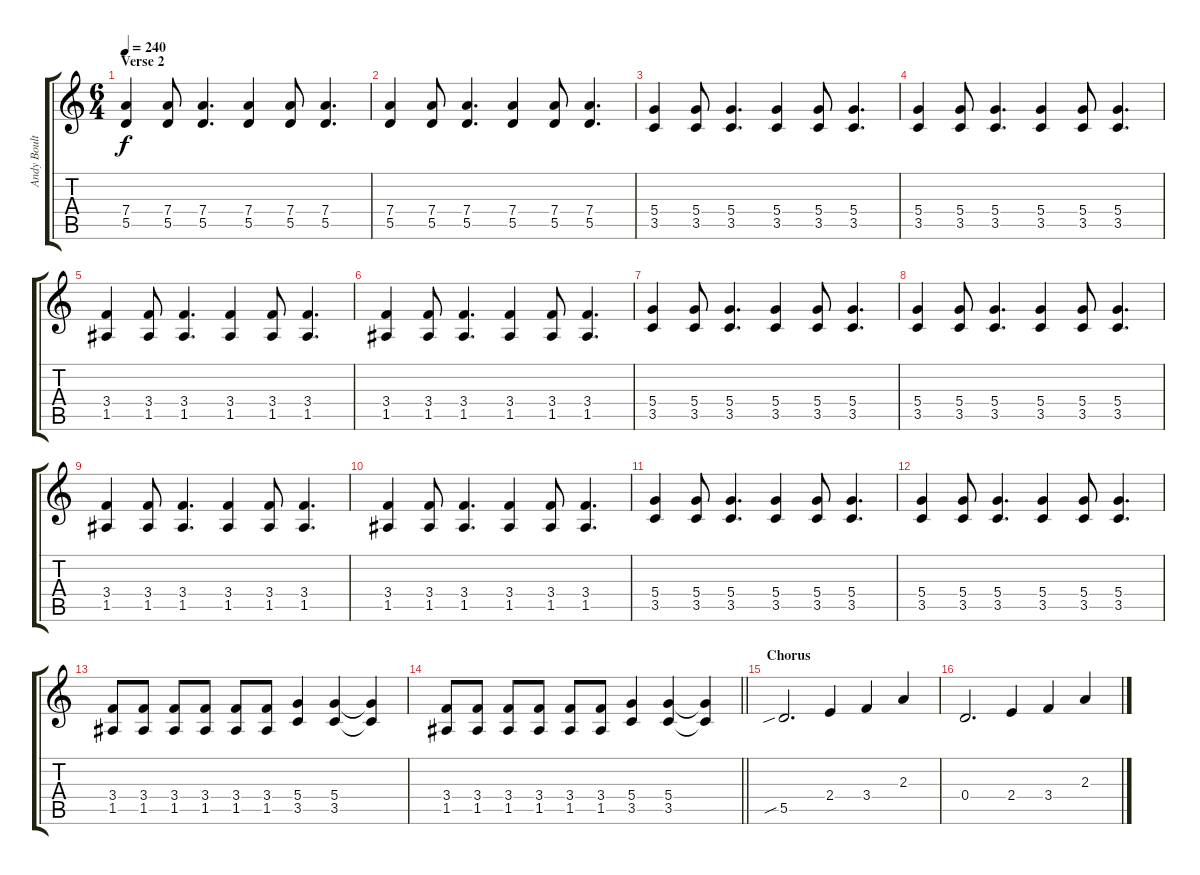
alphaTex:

\track ("Andy Boulton" "Andy Boult") {instrument distortionguitar}
\staff {score tabs}
\tuning (E4 B3 G3 D3 A2 E2) {hide}
\ts (6 4)
\section ("" "Verse 2")
\tempo 240
\clef g2
\ks c
(7.4 5.5).4{dy f} (7.4 5.5).8 (7.4 5.5).4{d} (7.4 5.5).4 (7.4 5.5).8 (7.4 5.5).4{d} |
(7.4 5.5).4 (7.4 5.5).8 (7.4 5.5).4{d} (7.4 5.5).4 (7.4 5.5).8 (7.4 5.5).4{d} |
(5.4 3.5).4 (5.4 3.5).8 (5.4 3.5).4{d} (5.4 3.5).4 (5.4 3.5).8 (5.4 3.5).4{d} |
(5.4 3.5).4 (5.4 3.5).8 (5.4 3.5).4{d} (5.4 3.5).4 (5.4 3.5).8 (5.4 3.5).4{d} |
(3.4 1.5).4 (3.4 1.5).8 (3.4 1.5).4{d} (3.4 1.5).4 (3.4 1.5).8 (3.4 1.5).4{d} |
(3.4 1.5).4 (3.4 1.5).8 (3.4 1.5).4{d} (3.4 1.5).4 (3.4 1.5).8 (3.4 1.5).4{d} |
(5.4 3.5).4 (5.4 3.5).8 (5.4 3.5).4{d} (5.4 3.5).4 (5.4 3.5).8 (5.4 3.5).4{d} |
(5.4 3.5).4 (5.4 3.5).8 (5.4 3.5).4{d} (5.4 3.5).4 (5.4 3.5).8 (5.4 3.5).4{d} |
(3.4 1.5).4 (3.4 1.5).8 (3.4 1.5).4{d} (3.4 1.5).4 (3.4 1.5).8 (3.4 1.5).4{d} |
(3.4 1.5).4 (3.4 1.5).8 (3.4 1.5).4{d} (3.4 1.5).4 (3.4 1.5).8 (3.4 1.5).4{d} |
(5.4 3.5).4 (5.4 3.5).8 (5.4 3.5).4{d} (5.4 3.5).4 (5.4 3.5).8 (5.4 3.5).4{d} |
(5.4 3.5).4 (5.4 3.5).8 (5.4 3.5).4{d} (5.4 3.5).4 (5.4 3.5).8 (5.4 3.5).4{d} |
(3.4 1.5).8 (3.4 1.5).8 (3.4 1.5).8 (3.4 1.5).8 (3.4 1.5).8 (3.4 1.5).8 (5.4 3.5).4 (5.4 3.5).4 (5.4{t} 3.5{t}).4 |
\barLineRight lightlight
(3.4 1.5).8 (3.4 1.5).8 (3.4 1.5).8 (3.4 1.5).8 (3.4 1.5).8 (3.4 1.5).8 (5.4 3.5).4 (5.4 3.5).4 (5.4{t} 3.5{t}).4 |
\section ("" "Chorus")
5.5{sib}.2{d} 2.4.4 3.4.4 2.3.4 |
0.4.2{d} 2.4.4 3.4.4 2.3.4
